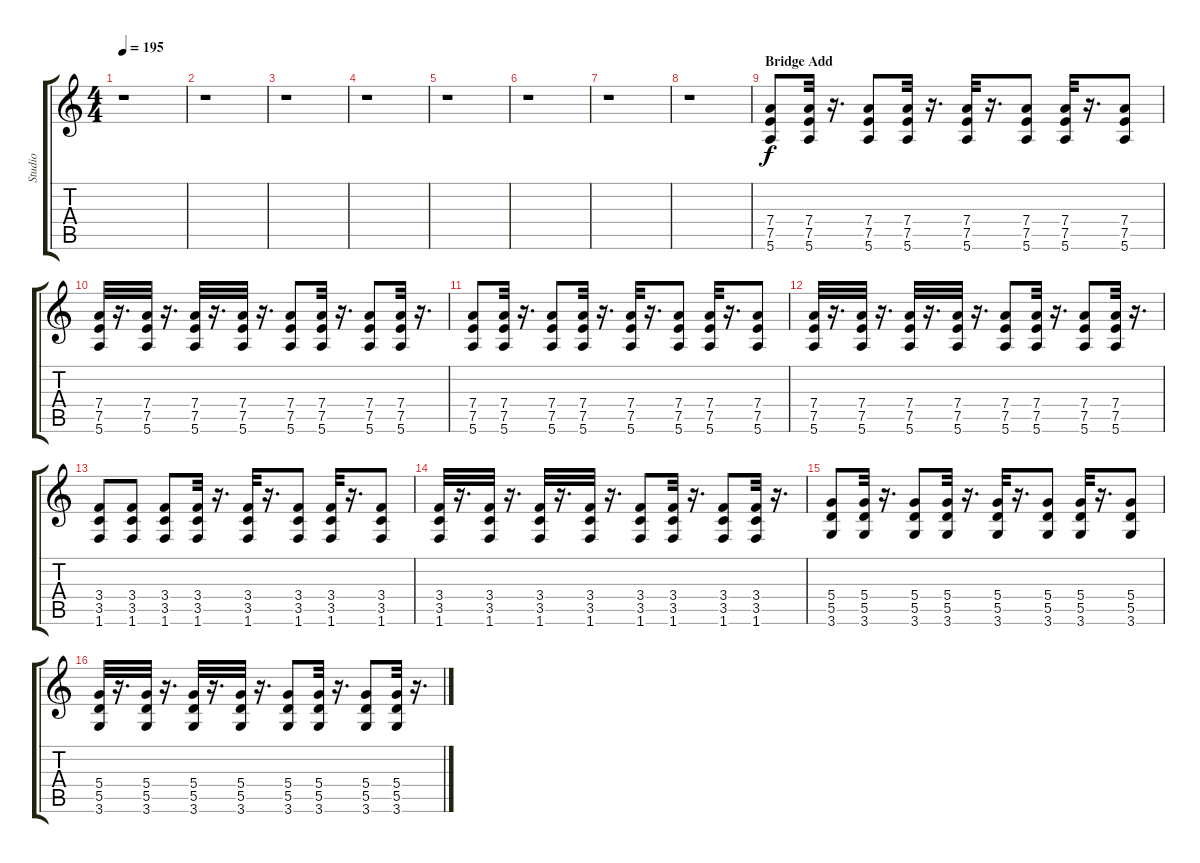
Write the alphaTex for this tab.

\track ("Studio" "Studio") {instrument acousticguitarsteel}
\staff {score tabs}
\tuning (E4 B3 G3 D3 A2 E2) {hide}
\ts (4 4)
\tempo 195
\clef g2
\ks c
r.1{dy f} |
r.1 |
r.1 |
r.1 |
r.1 |
r.1 |
r.1 |
r.1 |
\section ("" "Bridge Add")
(7.4 7.5 5.6).8{volume 10 instrument overdrivenguitar} (7.4 7.5 5.6).32 r.16{d} (7.4 7.5 5.6).8 (7.4 7.5 5.6).32 r.16{d} (7.4 7.5 5.6).32 r.16{d} (7.4 7.5 5.6).8 (7.4 7.5 5.6).32 r.16{d} (7.4 7.5 5.6).8 |
(7.4 7.5 5.6).32 r.16{d} (7.4 7.5 5.6).32 r.16{d} (7.4 7.5 5.6).32 r.16{d} (7.4 7.5 5.6).32 r.16{d} (7.4 7.5 5.6).8 (7.4 7.5 5.6).32 r.16{d} (7.4 7.5 5.6).8 (7.4 7.5 5.6).32 r.16{d} |
(7.4 7.5 5.6).8 (7.4 7.5 5.6).32 r.16{d} (7.4 7.5 5.6).8 (7.4 7.5 5.6).32 r.16{d} (7.4 7.5 5.6).32 r.16{d} (7.4 7.5 5.6).8 (7.4 7.5 5.6).32 r.16{d} (7.4 7.5 5.6).8 |
(7.4 7.5 5.6).32 r.16{d} (7.4 7.5 5.6).32 r.16{d} (7.4 7.5 5.6).32 r.16{d} (7.4 7.5 5.6).32 r.16{d} (7.4 7.5 5.6).8 (7.4 7.5 5.6).32 r.16{d} (7.4 7.5 5.6).8 (7.4 7.5 5.6).32 r.16{d} |
(3.4 3.5 1.6).8 (3.4 3.5 1.6).8 (3.4 3.5 1.6).8 (3.4 3.5 1.6).32 r.16{d} (3.4 3.5 1.6).32 r.16{d} (3.4 3.5 1.6).8 (3.4 3.5 1.6).32 r.16{d} (3.4 3.5 1.6).8 |
(3.4 3.5 1.6).32 r.16{d} (3.4 3.5 1.6).32 r.16{d} (3.4 3.5 1.6).32 r.16{d} (3.4 3.5 1.6).32 r.16{d} (3.4 3.5 1.6).8 (3.4 3.5 1.6).32 r.16{d} (3.4 3.5 1.6).8 (3.4 3.5 1.6).32 r.16{d} |
(5.4 5.5 3.6).8 (5.4 5.5 3.6).32 r.16{d} (5.4 5.5 3.6).8 (5.4 5.5 3.6).32 r.16{d} (5.4 5.5 3.6).32 r.16{d} (5.4 5.5 3.6).8 (5.4 5.5 3.6).32 r.16{d} (5.4 5.5 3.6).8 |
(5.4 5.5 3.6).32 r.16{d} (5.4 5.5 3.6).32 r.16{d} (5.4 5.5 3.6).32 r.16{d} (5.4 5.5 3.6).32 r.16{d} (5.4 5.5 3.6).8 (5.4 5.5 3.6).32 r.16{d} (5.4 5.5 3.6).8 (5.4 5.5 3.6).32 r.16{d}
